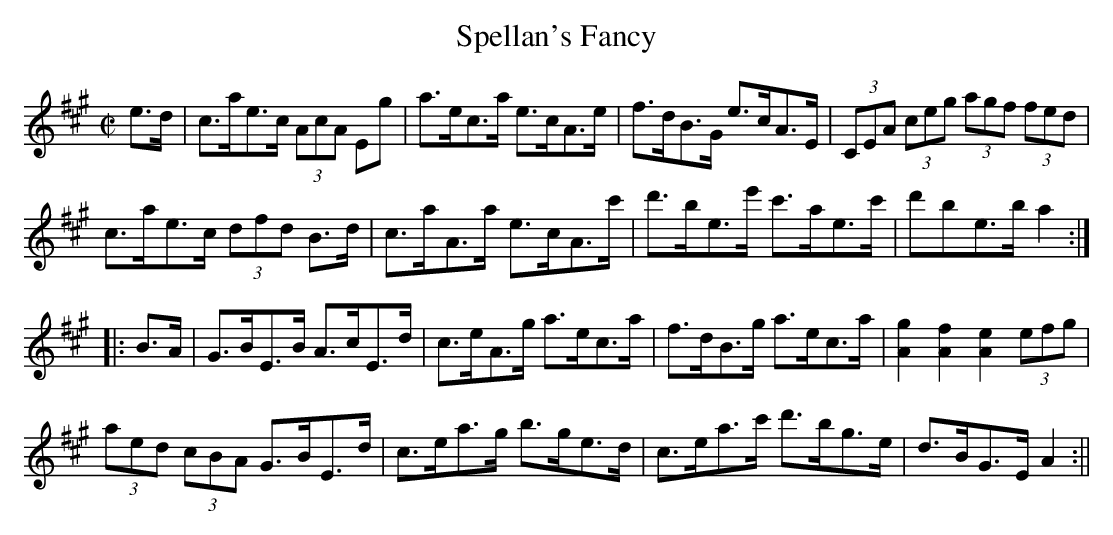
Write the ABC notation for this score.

X:1
T: Spellan's Fancy
M: C|
L: 1/8
K: A
e>d | c>ae>c (3AcA Eg | a>ec>a e>cA>e | f>dB>G e>cA>E | (3CEA (3ceg (3agf (3fed |
c>ae>c (3dfd B>d | c>aA>a e>cA>c' | d'>be>e' c'>ae>c' | d'be>b a2 :|
|: B>A | G>BE>B A>cE>d | c>eA>g a>ec>a | f>dB>g a>ec>a | [A2g2] [A2f2] [A2e2] (3efg |
(3aed (3cBA G>BE>d | c>ea>g b>ge>d | c>ea>c' d'>bg>e | d>BG>E A2 :||
